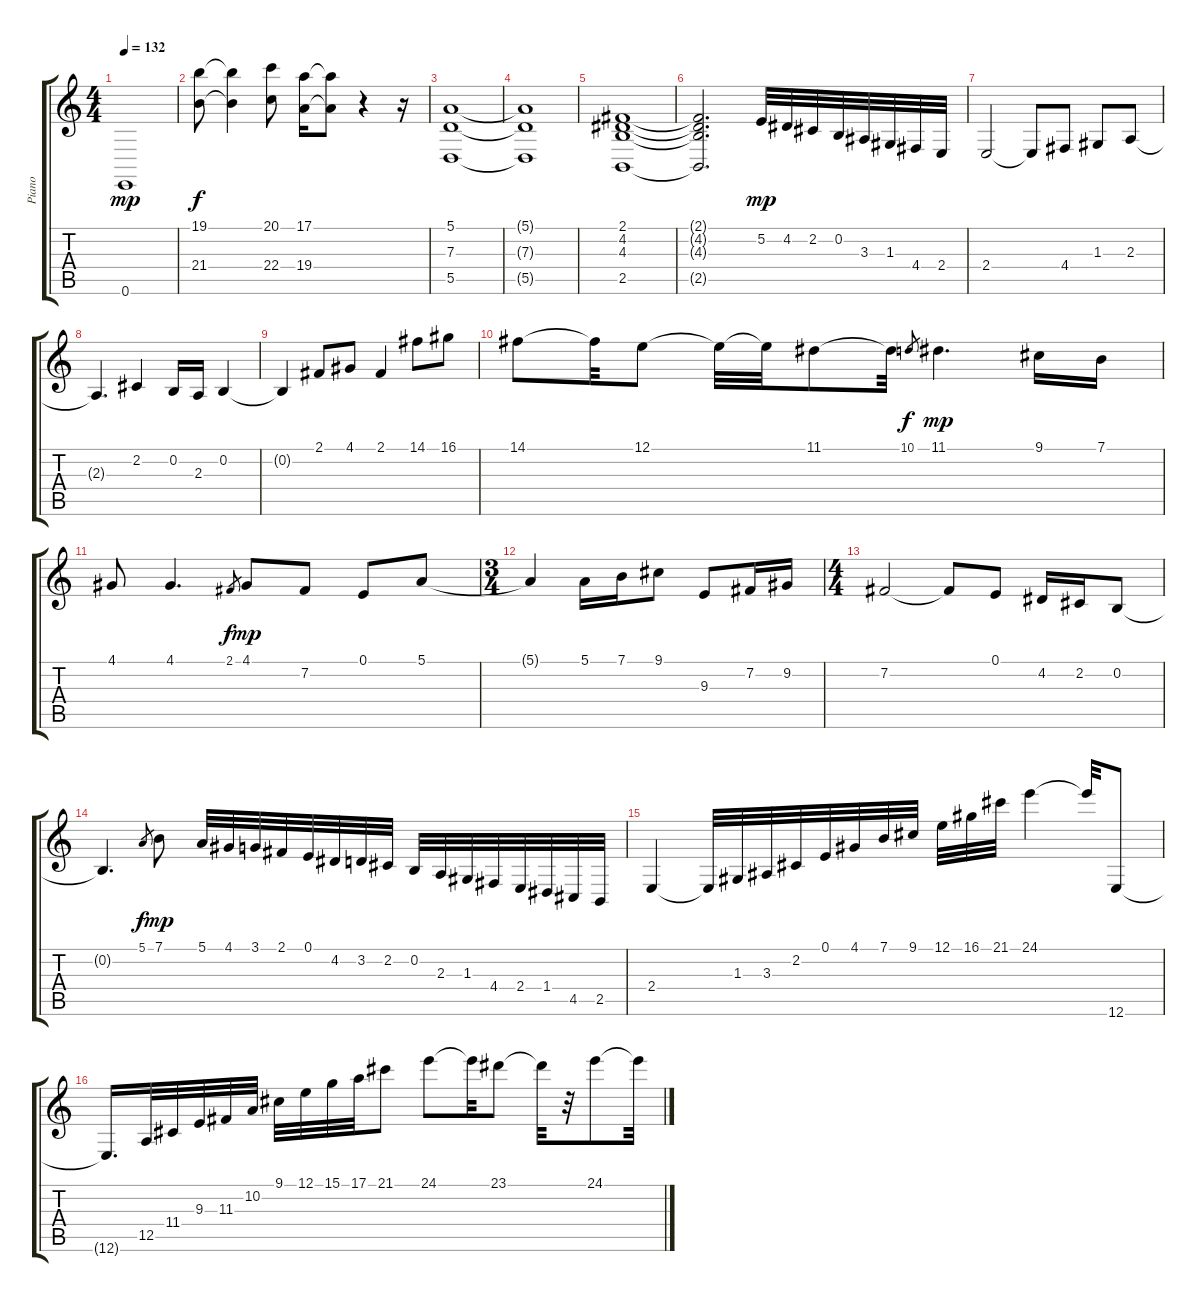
\track ("Piano" "Piano") {instrument acousticgrandpiano}
\staff {score tabs}
\tuning (E4 B3 G3 D3 A2 E2) {hide}
\ts (4 4)
\tempo 132
\clef g2
\ks c
0.6.1{dy mp} |
(19.1 21.4).8{dy f} (19.1{t} 21.4{t}).4 (20.1 22.4).8 (17.1 19.4).16 (17.1{t} 19.4{t}).8 r.4 r.16 |
(5.1 7.3 5.5).1 |
(5.1{t} 7.3{t} 5.5{t}).1 |
(2.1 4.2 4.3 2.5).1 |
(2.1{t} 4.2{t} 4.3{t} 2.5{t}).2{d} 5.2.32{dy mp} 4.2.32 2.2.32 0.2.32 3.3.32 1.3.32 4.4.32 2.4.32 |
2.4.2 2.4{t}.8 4.4.8 1.3.8 2.3.8 |
2.3{t}.4{d} 2.2.4 0.2.16 2.3.16 0.2.4 |
0.2{t}.4 2.1.8 4.1.8 2.1.4 14.1.8 16.1.8 |
14.1.8 14.1{t}.32 12.1.8 12.1{t}.32 12.1{t}.32 11.1.8 11.1{t}.32 10.1.8{gr dy f} 11.1.4{d dy mp} 9.1.16 7.1.16 |
4.1.8 4.1.4{d} 2.1.8{gr dy f} 4.1.8{dy mp} 7.2.8 0.1.8 5.1.8 |
\ts (3 4)
5.1{t}.4 5.1.16 7.1.16 9.1.8 9.3.8 7.2.16 9.2.16 |
\ts (4 4)
7.2.2 7.2{t}.8 0.1.8 4.2.16 2.2.16 0.2.8 |
0.2{t}.4{d} 5.1.8{gr dy f} 7.1.8{dy mp} 5.1.32 4.1.32 3.1.32 2.1.32 0.1.32 4.2.32 3.2.32 2.2.32 0.2.32 2.3.32 1.3.32 4.4.32 2.4.32 1.4.32 4.5.32 2.5.32 |
2.4.4 2.4{t}.32 1.3.32 3.3.32 2.2.32 0.1.32 4.1.32 7.1.32 9.1.32 12.1.32 16.1.32 21.1.32 24.1.4 24.1{t}.32 12.6.8 |
12.6{t}.16{d} 12.5.32 11.4.32 9.3.32 11.3.32 10.2.32 9.1.32 12.1.32 15.1.32 17.1.32 21.1.8 24.1.8 24.1{t}.32 23.1.8 23.1{t}.32 r.32 24.1.8 24.1{t}.32
